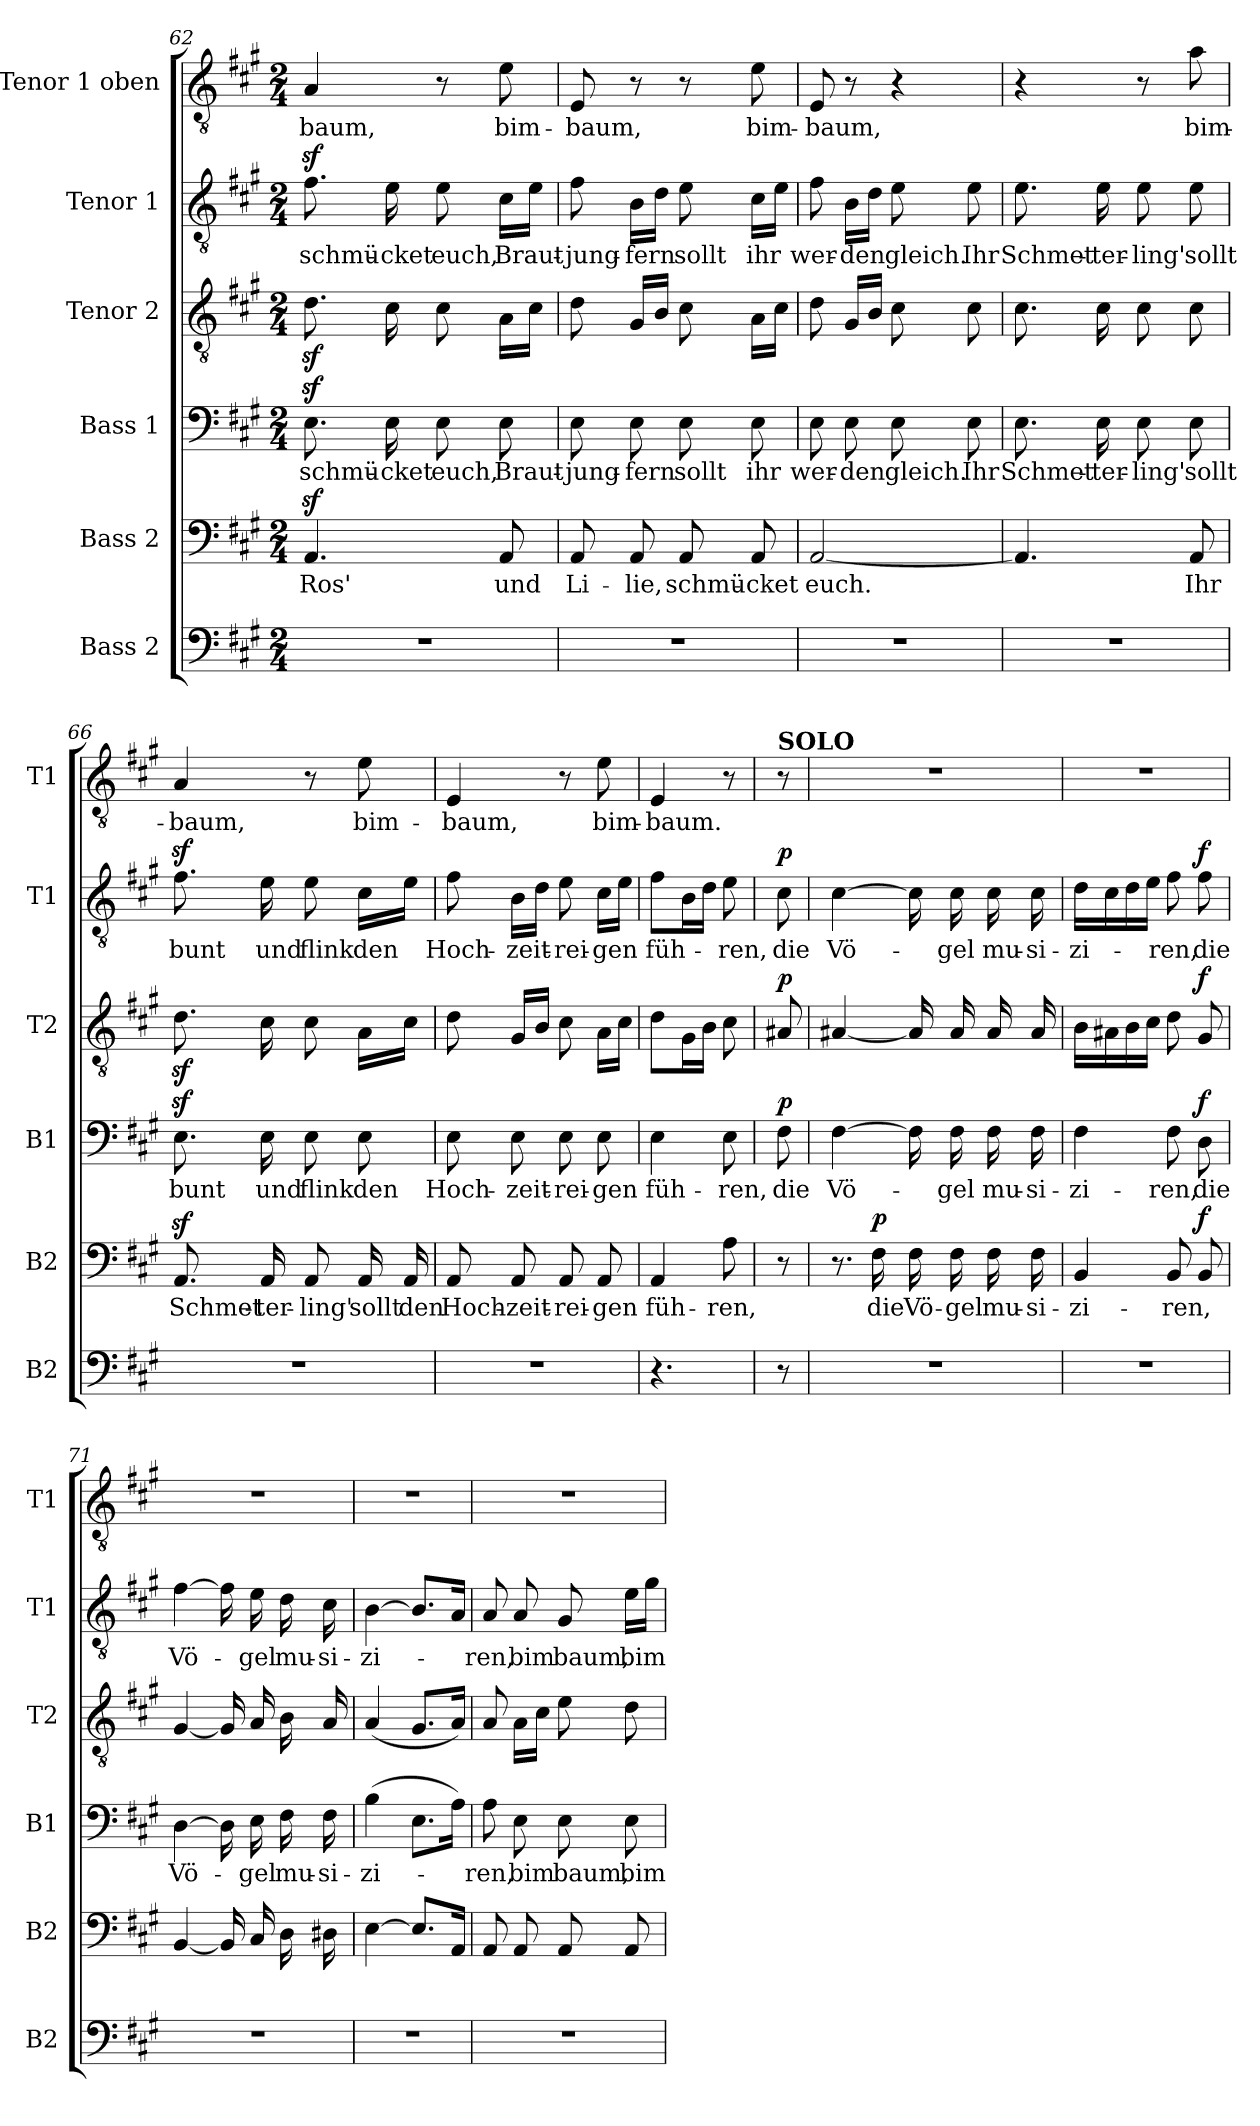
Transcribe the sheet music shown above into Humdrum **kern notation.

**kern	**kern	**text	**dynam	**kern	**text	**dynam	**kern	**dynam	**kern	**text	**dynam	**kern	**text
*part6	*part5	*part5	*part5	*part4	*part4	*part4	*part3	*part3	*part2	*part2	*part2	*part1	*part1
*staff6	*staff5	*staff5	*staff5	*staff4	*staff4	*staff4	*staff3	*staff3	*staff2	*staff2	*staff2	*staff1	*staff1
*I"Bass 2	*I"Bass 2	*	*	*I"Bass 1	*	*	*I"Tenor 2	*	*I"Tenor 1	*	*	*I"Tenor 1 oben	*
*I'B2	*I'B2	*	*	*I'B1	*	*	*I'T2	*	*I'T1	*	*	*I'T1	*
*clefF4	*clefF4	*	*	*clefF4	*	*	*clefGv2	*	*clefGv2	*	*	*clefGv2	*
*k[f#c#g#]	*k[f#c#g#]	*	*	*k[f#c#g#]	*	*	*k[f#c#g#]	*	*k[f#c#g#]	*	*	*k[f#c#g#]	*
*M2/4	*M2/4	*	*	*M2/4	*	*	*M2/4	*	*M2/4	*	*	*M2/4	*
=62	=62	=62	=62	=62	=62	=62	=62	=62	=62	=62	=62	=62	=62
2r	4.AAz>/	Ros'	.	8.Ez>\	schmü-	.	8.dz>\	.	8.f#z>\	schmü-	.	4A/	-baum,
.	.	.	.	16E\	-cket	.	16c#\	.	16e\	-cket	.	.	.
.	.	.	.	8E\	euch,	.	8c#\	.	8e\	euch,	.	8r	.
.	8AA/	und	.	8E\	Braut-	.	16A\LL	.	16c#\LL	Braut-	.	8e\	bim-
.	.	.	.	.	.	.	16c#\JJ	.	16e\JJ	.	.	.	.
=63	=63	=63	=63	=63	=63	=63	=63	=63	=63	=63	=63	=63	=63
2r	8AA/	Li-	.	8E\	-jung-	.	8d\	.	8f#\	-jung-	.	8E/	-baum,
.	8AA/	-lie,	.	8E\	-fern	.	16G#/LL	.	16B\LL	-fern	.	8r	.
.	.	.	.	.	.	.	16B/JJ	.	16d\JJ	.	.	.	.
.	8AA/	schmü-	.	8E\	sollt	.	8c#\	.	8e\	sollt	.	8r	.
.	8AA/	-cket	.	8E\	ihr	.	16A\LL	.	16c#\LL	ihr	.	8e\	bim-
.	.	.	.	.	.	.	16c#\JJ	.	16e\JJ	.	.	.	.
=64	=64	=64	=64	=64	=64	=64	=64	=64	=64	=64	=64	=64	=64
2r	[2AA/	euch.	.	8E\	wer-	.	8d\	.	8f#\	wer-	.	8E/	-baum,
.	.	.	.	8E\	-den	.	16G#/LL	.	16B\LL	-den	.	8r	.
.	.	.	.	.	.	.	16B/JJ	.	16d\JJ	.	.	.	.
.	.	.	.	8E\	gleich.	.	8c#\	.	8e\	gleich.	.	4r	.
.	.	.	.	8E\	Ihr	.	8c#\	.	8e\	Ihr	.	.	.
!!LO:LB:g=z
=65	=65	=65	=65	=65	=65	=65	=65	=65	=65	=65	=65	=65	=65
2r	4.AA/]	.	.	8.E\	Schmet-	.	8.c#\	.	8.e\	Schmet-	.	4r	.
.	.	.	.	16E\	-ter-	.	16c#\	.	16e\	-ter-	.	.	.
.	.	.	.	8E\	-ling'	.	8c#\	.	8e\	-ling'	.	8r	.
.	8AA/	Ihr	.	8E\	sollt	.	8c#\	.	8e\	sollt	.	8a\	bim-
=66	=66	=66	=66	=66	=66	=66	=66	=66	=66	=66	=66	=66	=66
2r	8.AAz>/	Schmet-	.	8.Ez>\	bunt	.	8.dz>\	.	8.f#z>\	bunt	.	4A/	-baum,
.	16AA/	-ter-	.	16E\	und	.	16c#\	.	16e\	und	.	.	.
.	8AA/	-ling'	.	8E\	flink	.	8c#\	.	8e\	flink	.	8r	.
.	16AA/	sollt	.	8E\	den	.	16A\LL	.	16c#\LL	den	.	8e\	bim-
.	16AA/	den	.	.	.	.	16c#\JJ	.	16e\JJ	.	.	.	.
=67	=67	=67	=67	=67	=67	=67	=67	=67	=67	=67	=67	=67	=67
2r	8AA/	Hoch-	.	8E\	Hoch-	.	8d\	.	8f#\	Hoch-	.	4E/	-baum,
.	8AA/	-zeit-	.	8E\	-zeit-	.	16G#/LL	.	16B\LL	-zeit-	.	.	.
.	.	.	.	.	.	.	16B/JJ	.	16d\JJ	.	.	.	.
.	8AA/	-rei-	.	8E\	-rei-	.	8c#\	.	8e\	-rei-	.	8r	.
.	8AA/	-gen	.	8E\	-gen	.	16A\LL	.	16c#\LL	-gen	.	8e\	bim-
.	.	.	.	.	.	.	16c#\JJ	.	16e\JJ	.	.	.	.
=68	=68	=68	=68	=68	=68	=68	=68	=68	=68	=68	=68	=68	=68
4.r	4AA/	füh-	.	4E\	füh-	.	8d\L	.	8f#\L	füh-	.	4E/	-baum.
.	.	.	.	.	.	.	16G#\L	.	16B\L	.	.	.	.
.	.	.	.	.	.	.	16B\JJ	.	16d\JJ	.	.	.	.
.	8A\	-ren,	.	8E\	-ren,	.	8c#\	.	8e\	-ren,	.	8r	.
!!LO:LB:g=z
=68X4	=68X4	=68X4	=68X4	=68X4	=68X4	=68X4	=68X4	=68X4	=68X4	=68X4	=68X4	=68X4	=68X4
!	!	!	!	!	!	!	!	!	!	!	!	!LO:TX:a:B:t=SOLO	!
!	!	!	!	!	!	!LO:DY:a	!	!LO:DY:a	!	!	!LO:DY:a	!	!
8r	8r	.	.	8F#\	die	p	8A#X/	p	8c#\	die	p	8r	.
=69	=69	=69	=69	=69	=69	=69	=69	=69	=69	=69	=69	=69	=69
2r	8.r	.	.	[4F#\	Vö-	.	[4A#X/	.	[4c#\	Vö-	.	2r	.
!	!	!	!LO:DY:a	!	!	!	!	!	!	!	!	!	!
.	16F#\	die	p	.	.	.	.	.	.	.	.	.	.
.	16F#\	Vö-	.	16F#\]	.	.	16A#/]	.	16c#\]	.	.	.	.
.	16F#\	-gel	.	16F#\	-gel	.	16A#/	.	16c#\	-gel	.	.	.
.	16F#\	mu-	.	16F#\	mu-	.	16A#/	.	16c#\	mu-	.	.	.
.	16F#\	-si-	.	16F#\	-si-	.	16A#/	.	16c#\	-si-	.	.	.
=70	=70	=70	=70	=70	=70	=70	=70	=70	=70	=70	=70	=70	=70
2r	4BB/	-zi-	.	4F#\	-zi-	.	16B\LL	.	16d\LL	-zi-	.	2r	.
.	.	.	.	.	.	.	16A#X\	.	16c#\	.	.	.	.
.	.	.	.	.	.	.	16B\	.	16d\	.	.	.	.
.	.	.	.	.	.	.	16c#\JJ	.	16e\JJ	.	.	.	.
.	8BB/	-ren,	.	8F#\	-ren,	.	8d\	.	8f#\	-ren,	.	.	.
!	!	!	!LO:DY:a	!	!	!LO:DY:a	!	!LO:DY:a	!	!	!LO:DY:a	!	!
.	8BB/	.	f	8D\	die	f	8G#/	f	8f#\	die	f	.	.
=71	=71	=71	=71	=71	=71	=71	=71	=71	=71	=71	=71	=71	=71
2r	[4BB/	.	.	[4D\	Vö-	.	[4G#/	.	[4f#\	Vö-	.	2r	.
.	16BB/]	.	.	16D\]	.	.	16G#/]	.	16f#\]	.	.	.	.
.	16C#/	.	.	16E\	-gel	.	16A/	.	16e\	-gel	.	.	.
.	16D\	.	.	16F#\	mu-	.	16B\	.	16d\	mu-	.	.	.
.	16D#X\	.	.	16F#\	-si-	.	16A/	.	16c#\	-si-	.	.	.
!!LO:PB:g=z
=72	=72	=72	=72	=72	=72	=72	=72	=72	=72	=72	=72	=72	=72
2r	[4E\	.	.	(4B\	-zi-	.	(4A/	.	[4B\	-zi-	.	2r	.
.	8.E/L]	.	.	8.E\L	.	.	8.G#/L	.	8.B/L]	.	.	.	.
.	16AA/Jk	.	.	16A\Jk)	.	.	16A/Jk)	.	16A/Jk	.	.	.	.
=73	=73	=73	=73	=73	=73	=73	=73	=73	=73	=73	=73	=73	=73
2r	8AA/	.	.	8A\	-ren,	.	8A/	.	8A/	-ren,	.	2r	.
.	8AA/	.	.	8E\	bim	.	16A\LL	.	8A/	bim	.	.	.
.	.	.	.	.	.	.	16c#\JJ	.	.	.	.	.	.
.	8AA/	.	.	8E\	baum,	.	8e\	.	8G#/	baum,	.	.	.
.	8AA/	.	.	8E\	bim	.	8d\	.	16e\LL	bim	.	.	.
.	.	.	.	.	.	.	.	.	16g#\JJ	.	.	.	.
=	=	=	=	=	=	=	=	=	=	=	=	=	=
*-	*-	*-	*-	*-	*-	*-	*-	*-	*-	*-	*-	*-	*-
